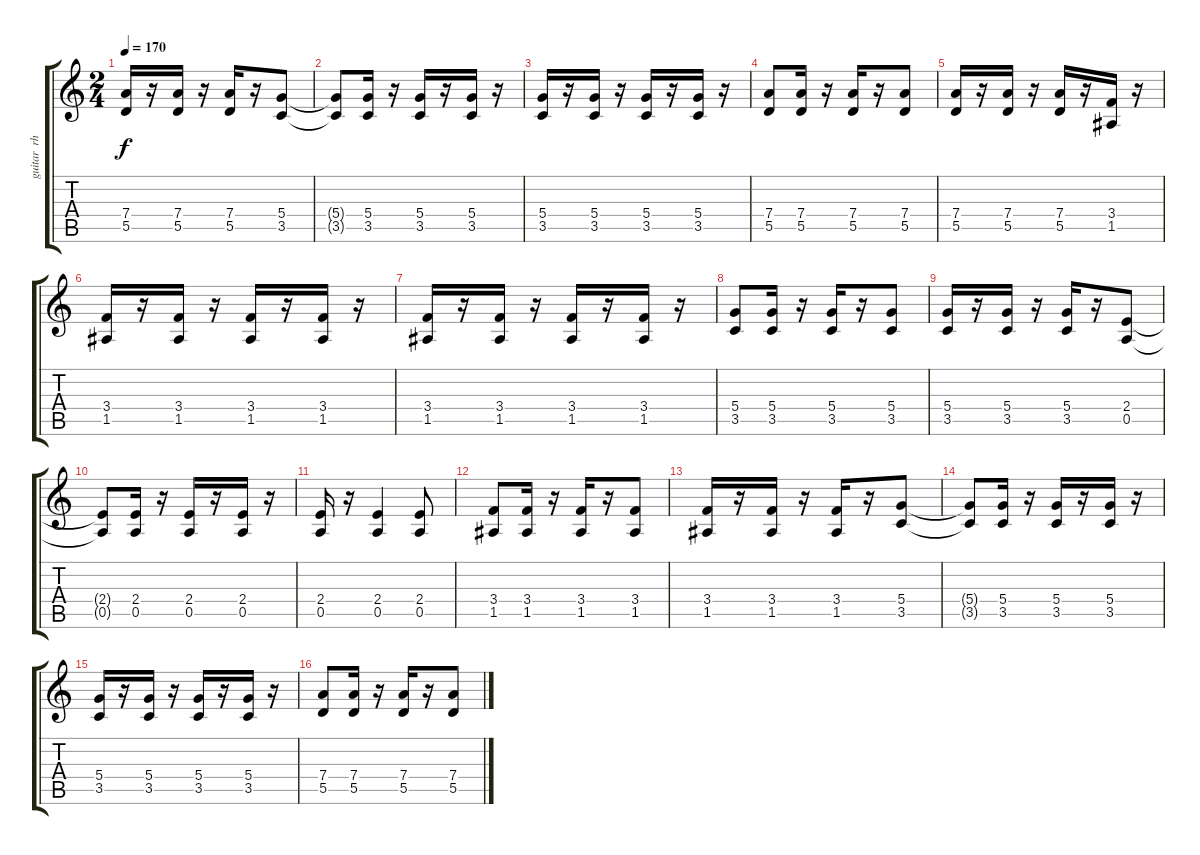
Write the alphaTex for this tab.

\track ("guitar  rhythm  one" "guitar  rh") {instrument distortionguitar}
\staff {score tabs}
\tuning (E4 B3 G3 D3 A2 E2) {hide}
\ts (2 4)
\tempo 170
\clef g2
\ks c
(7.4 5.5).16{dy f} r.16 (7.4 5.5).16 r.16 (7.4 5.5).16 r.16 (5.4 3.5).8 |
(5.4{t} 3.5{t}).8 (5.4 3.5).16 r.16 (5.4 3.5).16 r.16 (5.4 3.5).16 r.16 |
(5.4 3.5).16 r.16 (5.4 3.5).16 r.16 (5.4 3.5).16 r.16 (5.4 3.5).16 r.16 |
(7.4 5.5).8 (7.4 5.5).16 r.16 (7.4 5.5).16 r.16 (7.4 5.5).8 |
(7.4 5.5).16 r.16 (7.4 5.5).16 r.16 (7.4 5.5).16 r.16 (3.4 1.5).16 r.16 |
(3.4 1.5).16 r.16 (3.4 1.5).16 r.16 (3.4 1.5).16 r.16 (3.4 1.5).16 r.16 |
(3.4 1.5).16 r.16 (3.4 1.5).16 r.16 (3.4 1.5).16 r.16 (3.4 1.5).16 r.16 |
(5.4 3.5).8 (5.4 3.5).16 r.16 (5.4 3.5).16 r.16 (5.4 3.5).8 |
(5.4 3.5).16 r.16 (5.4 3.5).16 r.16 (5.4 3.5).16 r.16 (2.4 0.5).8 |
(2.4{t} 0.5{t}).8 (2.4 0.5).16 r.16 (2.4 0.5).16 r.16 (2.4 0.5).16 r.16 |
(2.4 0.5).16 r.16 (2.4 0.5).4 (2.4 0.5).8 |
(3.4 1.5).8 (3.4 1.5).16 r.16 (3.4 1.5).16 r.16 (3.4 1.5).8 |
(3.4 1.5).16 r.16 (3.4 1.5).16 r.16 (3.4 1.5).16 r.16 (5.4 3.5).8 |
(5.4{t} 3.5{t}).8 (5.4 3.5).16 r.16 (5.4 3.5).16 r.16 (5.4 3.5).16 r.16 |
(5.4 3.5).16 r.16 (5.4 3.5).16 r.16 (5.4 3.5).16 r.16 (5.4 3.5).16 r.16 |
(7.4 5.5).8 (7.4 5.5).16 r.16 (7.4 5.5).16 r.16 (7.4 5.5).8
